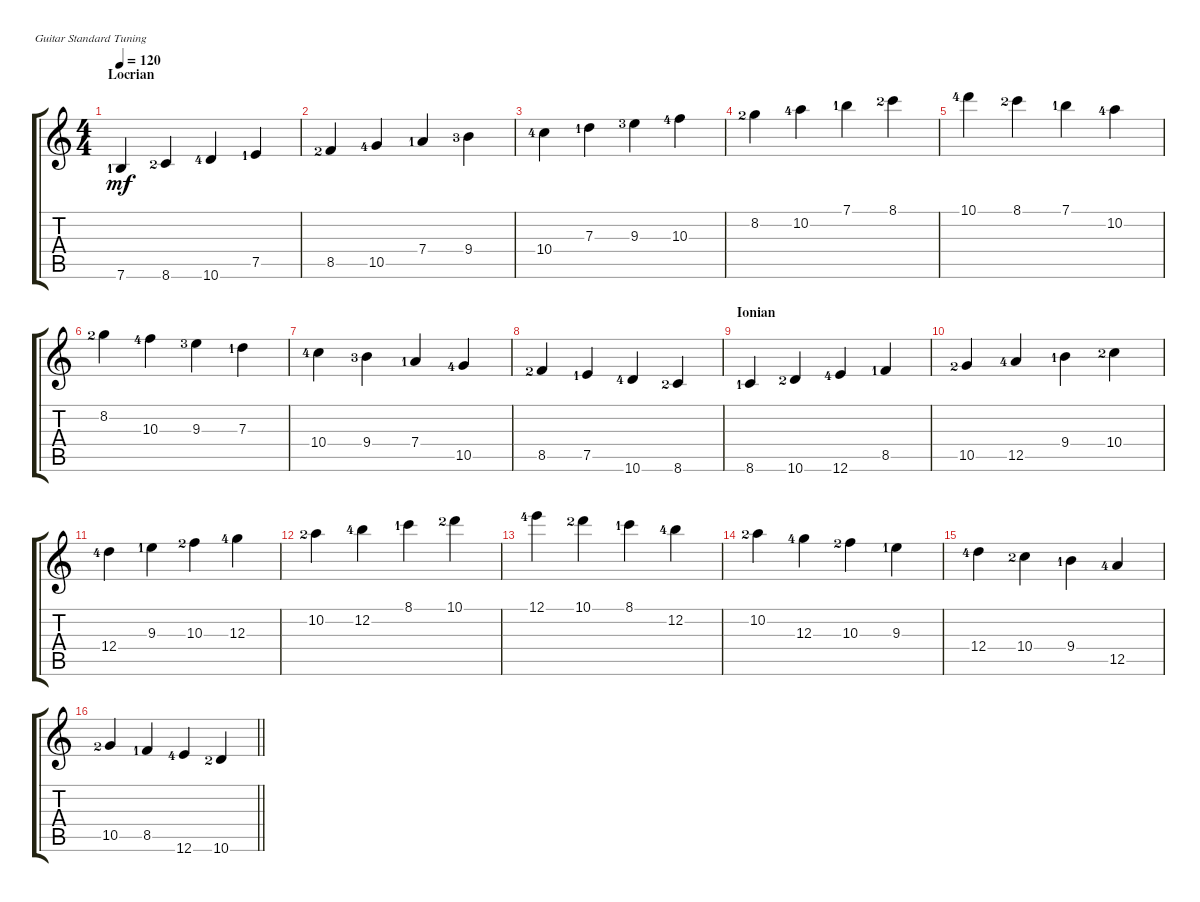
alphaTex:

\defaultSystemsLayout 4
\bracketExtendMode groupsimilarinstruments
\singleTrackTrackNamePolicy hidden
\multiTrackTrackNamePolicy hidden
\firstSystemTrackNameOrientation horizontal
\otherSystemsTrackNameOrientation horizontal
\track ("Electric Guitar" "E-Gt") {instrument electricguitarclean}
\staff {score tabs}
\tuning (E4 B3 G3 D3 A2 E2)
\ts (4 4)
\section ("" "Locrian")
\tempo 120
\clef g2
\scale
0.25
\ks c
7.6{lf 2}.4{dy mf} 8.6{lf 3}.4 10.6{lf 5}.4 7.5{lf 2}.4 |
\scale
0.25 8.5{lf 3}.4 10.5{lf 5}.4 7.4{lf 2}.4 9.4{lf 4}.4 |
\scale
0.25 10.4{lf 5}.4 7.3{lf 2}.4 9.3{lf 4}.4 10.3{lf 5}.4 |
\scale
0.25 8.2{lf 3}.4 10.2{lf 5}.4 7.1{lf 2}.4 8.1{lf 3}.4 |
\scale
0.25 10.1{lf 5}.4 8.1{lf 3}.4 7.1{lf 2}.4 10.2{lf 5}.4 |
\scale
0.25 8.2{lf 3}.4 10.3{lf 5}.4 9.3{lf 4}.4 7.3{lf 2}.4 |
\scale
0.25 10.4{lf 5}.4 9.4{lf 4}.4 7.4{lf 2}.4 10.5{lf 5}.4 |
\scale
0.25 8.5{lf 3}.4 7.5{lf 2}.4 10.6{lf 5}.4 8.6{lf 3}.4 |
\section ("" "Ionian")
\scale
0.25 8.6{lf 2}.4 10.6{lf 3}.4 12.6{lf 5}.4 8.5{lf 2}.4 |
\scale
0.25 10.5{lf 3}.4 12.5{lf 5}.4 9.4{lf 2}.4 10.4{lf 3}.4 |
\scale
0.25 12.4{lf 5}.4 9.3{lf 2}.4 10.3{lf 3}.4 12.3{lf 5}.4 |
\scale
0.25 10.2{lf 3}.4 12.2{lf 5}.4 8.1{lf 2}.4 10.1{lf 3}.4 |
\scale
0.25 12.1{lf 5}.4 10.1{lf 3}.4 8.1{lf 2}.4 12.2{lf 5}.4 |
\scale
0.25 10.2{lf 3}.4 12.3{lf 5}.4 10.3{lf 3}.4 9.3{lf 2}.4 |
\scale
0.25 12.4{lf 5}.4 10.4{lf 3}.4 9.4{lf 2}.4 12.5{lf 5}.4 |
\scale
0.25
\barLineRight lightlight
10.5{lf 3}.4 8.5{lf 2}.4 12.6{lf 5}.4 10.6{lf 3}.4
